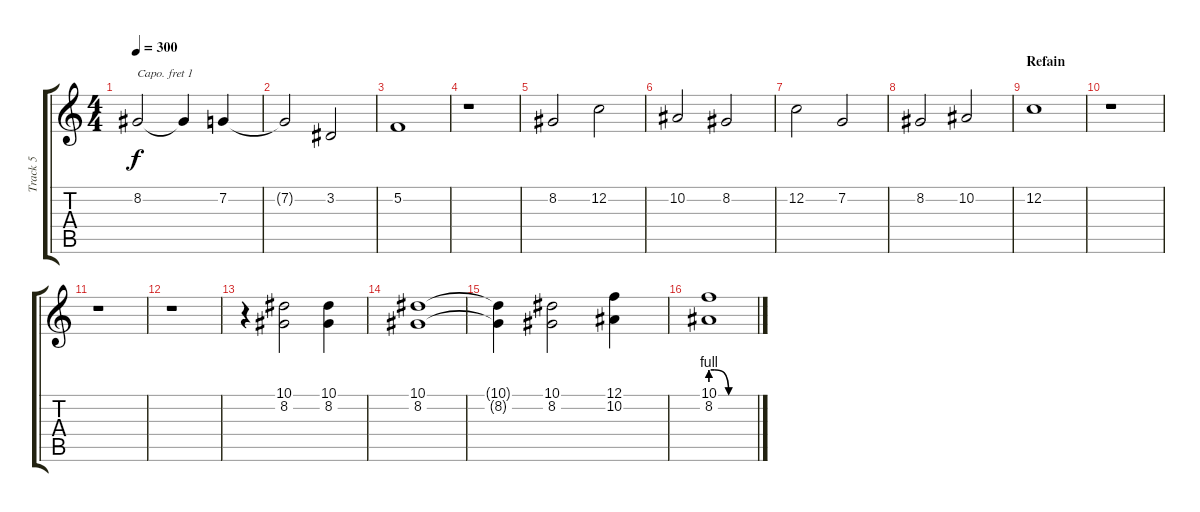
\track ("Track 5" "Track 5") {instrument trumpet}
\staff {score tabs}
\capo 1
\tuning (E4 B3 G3 D3 A2 E2) {hide}
\ts (4 4)
\tempo 300
\clef g2
\ks c
8.2.2{dy f} 8.2{t}.4 7.2.4 |
7.2{t}.2 3.2.2 |
5.2.1 |
r.1 |
8.2.2 12.2.2 |
10.2.2 8.2.2 |
12.2.2 7.2.2 |
8.2.2 10.2.2 |
\section ("" "Refain")
12.2.1 |
r.1 |
r.1 |
r.1 |
r.4 (10.1 8.2).2 (10.1 8.2).4 |
(10.1 8.2).1 |
(10.1{t} 8.2{t}).4 (10.1 8.2).2 (12.1 10.2).4 |
(10.1{be (custom 0 4 5 4 25 0 60 0)} 8.2{be (custom 0 4 5 4 25 0 60 0)}).1
